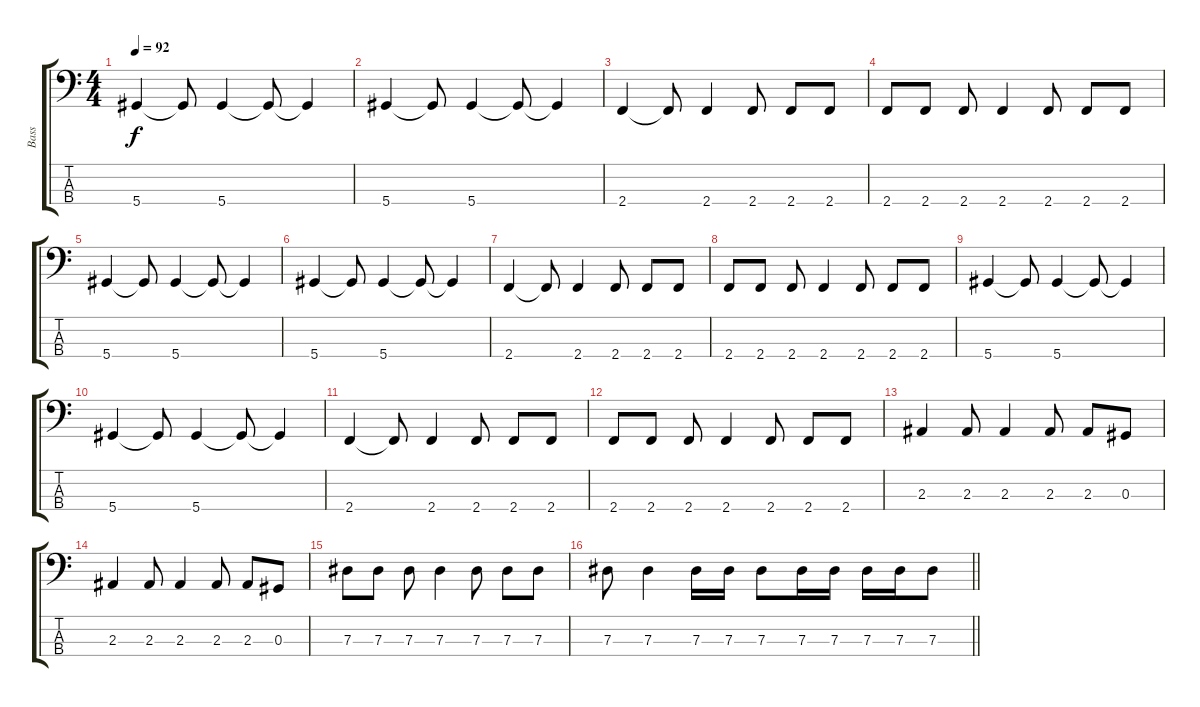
\track ("Bass" "Bass") {instrument electricbasspick}
\staff {score tabs}
\tuning (Gb2 Db2 Ab1 Eb1) {hide}
\ts (4 4)
\tempo 92
\clef f4
\ks c
5.4.4{dy f} 5.4{t}.8 5.4.4 5.4{t}.8 5.4{t}.4 |
5.4.4 5.4{t}.8 5.4.4 5.4{t}.8 5.4{t}.4 |
2.4.4 2.4{t}.8 2.4.4 2.4.8 2.4.8 2.4.8 |
2.4.8 2.4.8 2.4.8 2.4.4 2.4.8 2.4.8 2.4.8 |
5.4.4 5.4{t}.8 5.4.4 5.4{t}.8 5.4{t}.4 |
5.4.4 5.4{t}.8 5.4.4 5.4{t}.8 5.4{t}.4 |
2.4.4 2.4{t}.8 2.4.4 2.4.8 2.4.8 2.4.8 |
2.4.8 2.4.8 2.4.8 2.4.4 2.4.8 2.4.8 2.4.8 |
5.4.4 5.4{t}.8 5.4.4 5.4{t}.8 5.4{t}.4 |
5.4.4 5.4{t}.8 5.4.4 5.4{t}.8 5.4{t}.4 |
2.4.4 2.4{t}.8 2.4.4 2.4.8 2.4.8 2.4.8 |
2.4.8 2.4.8 2.4.8 2.4.4 2.4.8 2.4.8 2.4.8 |
2.3.4 2.3.8 2.3.4 2.3.8 2.3.8 0.3.8 |
2.3.4 2.3.8 2.3.4 2.3.8 2.3.8 0.3.8 |
7.3.8 7.3.8 7.3.8 7.3.4 7.3.8 7.3.8 7.3.8 |
\barLineRight lightlight
7.3.8 7.3.4 7.3.16 7.3.16 7.3.8 7.3.16 7.3.16 7.3.16 7.3.16 7.3.8
